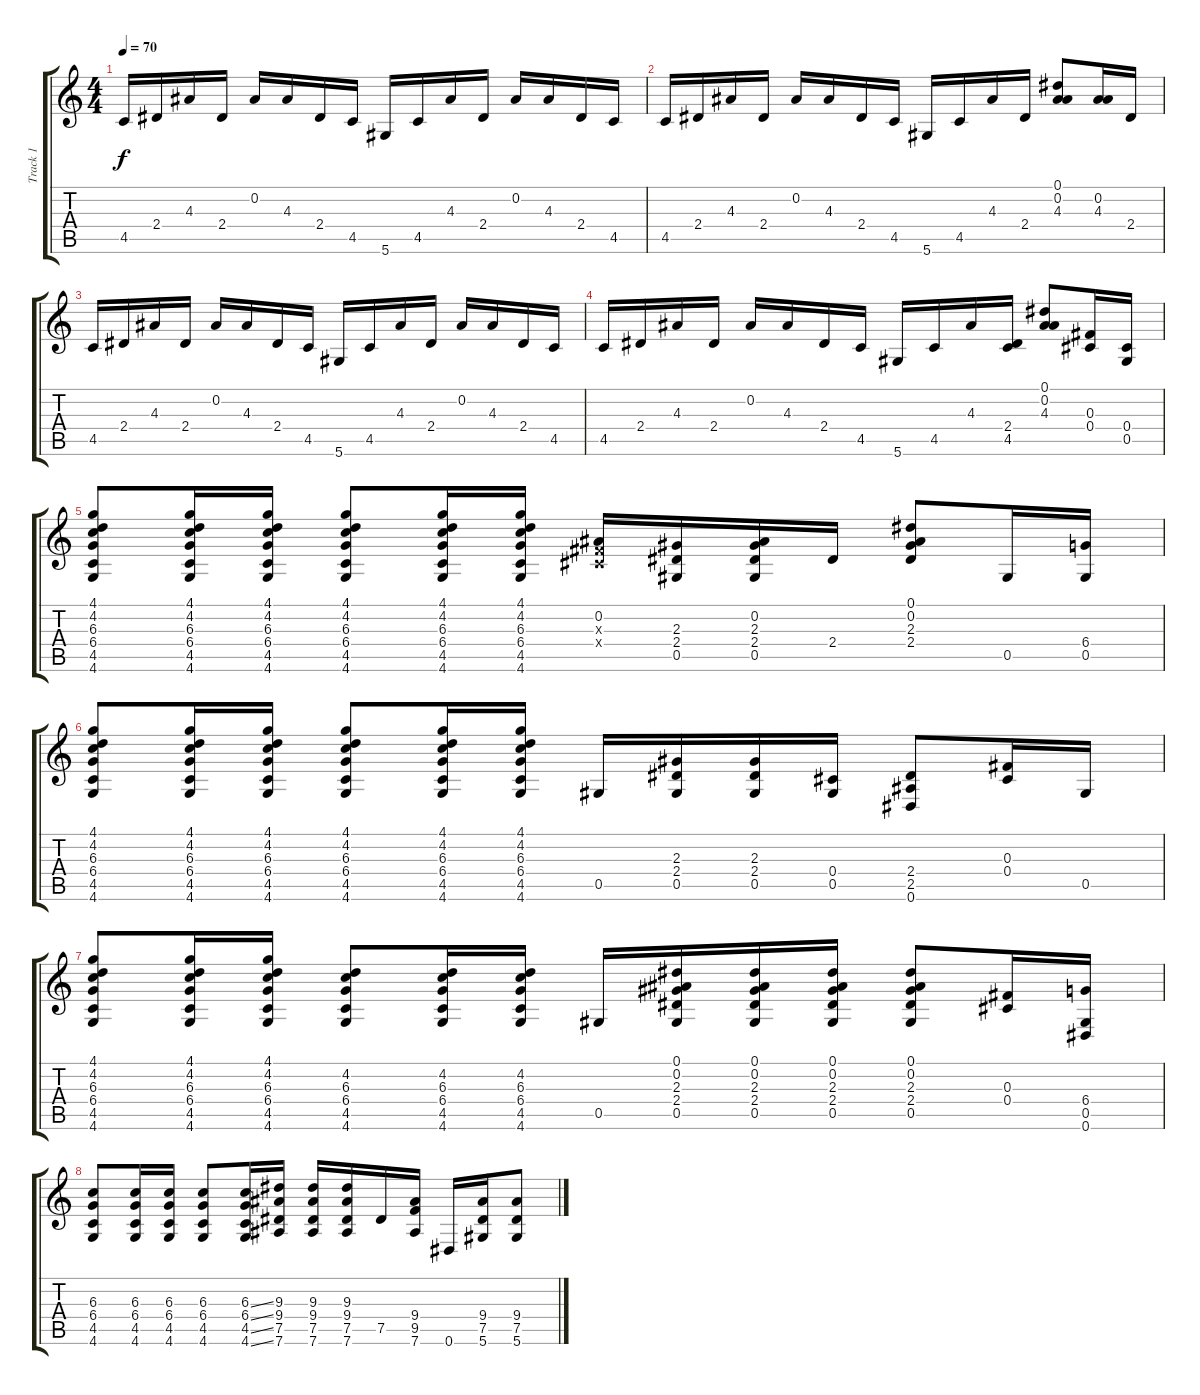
\track ("Track 1" "Track 1") {instrument acousticguitarsteel}
\staff {score tabs}
\tuning (Eb4 Bb3 Gb3 Db3 Ab2 Eb2) {hide}
\ts (4 4)
\tempo 70
\clef g2
\ks c
4.5.16{dy f instrument acousticguitarsteel} 2.4.16 4.3.16 2.4.16 0.2.16 4.3.16 2.4.16 4.5.16 5.6.16 4.5.16 4.3.16 2.4.16 0.2.16 4.3.16 2.4.16 4.5.16 |
4.5.16 2.4.16 4.3.16 2.4.16 0.2.16 4.3.16 2.4.16 4.5.16 5.6.16 4.5.16 4.3.16 2.4.16 (0.1 0.2 4.3).8 (0.2 4.3).16 2.4.16 |
4.5.16 2.4.16 4.3.16 2.4.16 0.2.16 4.3.16 2.4.16 4.5.16 5.6.16 4.5.16 4.3.16 2.4.16 0.2.16 4.3.16 2.4.16 4.5.16 |
4.5.16 2.4.16 4.3.16 2.4.16 0.2.16 4.3.16 2.4.16 4.5.16 5.6.16 4.5.16 4.3.16 (2.4 4.5).16 (0.1 0.2 4.3).8 (0.3 0.4).16 (0.4 0.5).16 |
(4.1 4.2 6.3 6.4 4.5 4.6).8 (4.1 4.2 6.3 6.4 4.5 4.6).16 (4.1 4.2 6.3 6.4 4.5 4.6).16 (4.1 4.2 6.3 6.4 4.5 4.6).8 (4.1 4.2 6.3 6.4 4.5 4.6).16 (4.1 4.2 6.3 6.4 4.5 4.6).16 (0.2 0.3{x} 0.4{x}).16 (2.3 2.4 0.5).16 (0.2 2.3 2.4 0.5).16 2.4.16 (0.1 0.2 2.3 2.4).8 0.5.16 (6.4 0.5).16 |
(4.1 4.2 6.3 6.4 4.5 4.6).8 (4.1 4.2 6.3 6.4 4.5 4.6).16 (4.1 4.2 6.3 6.4 4.5 4.6).16 (4.1 4.2 6.3 6.4 4.5 4.6).8 (4.1 4.2 6.3 6.4 4.5 4.6).16 (4.1 4.2 6.3 6.4 4.5 4.6).16 0.5.16 (2.3 2.4 0.5).16 (2.3 2.4 0.5).16 (0.4 0.5).16 (2.4 2.5 0.6).8 (0.3 0.4).16 0.5.16 |
(4.1 4.2 6.3 6.4 4.5 4.6).8 (4.1 4.2 6.3 6.4 4.5 4.6).16 (4.1 4.2 6.3 6.4 4.5 4.6).16 (4.2 6.3 6.4 4.5 4.6).8 (4.2 6.3 6.4 4.5 4.6).16 (4.2 6.3 6.4 4.5 4.6).16 0.5.16 (0.1 0.2 2.3 2.4 0.5).16 (0.1 0.2 2.3 2.4 0.5).16 (0.1 0.2 2.3 2.4 0.5).16 (0.1 0.2 2.3 2.4 0.5).8 (0.3 0.4).16 (6.4 0.5 0.6).16 |
(6.3 6.4 4.5 4.6).8 (6.3 6.4 4.5 4.6).16 (6.3 6.4 4.5 4.6).16 (6.3 6.4 4.5 4.6).8 (6.3{ss} 6.4{ss} 4.5{ss} 4.6{ss}).16 (9.3 9.4 7.5 7.6).16 (9.3 9.4 7.5 7.6).16 (9.3 9.4 7.5 7.6).16 7.5.16 (9.4 9.5 7.6).16 0.6.16 (9.4 7.5 5.6).16 (9.4 7.5 5.6).8
